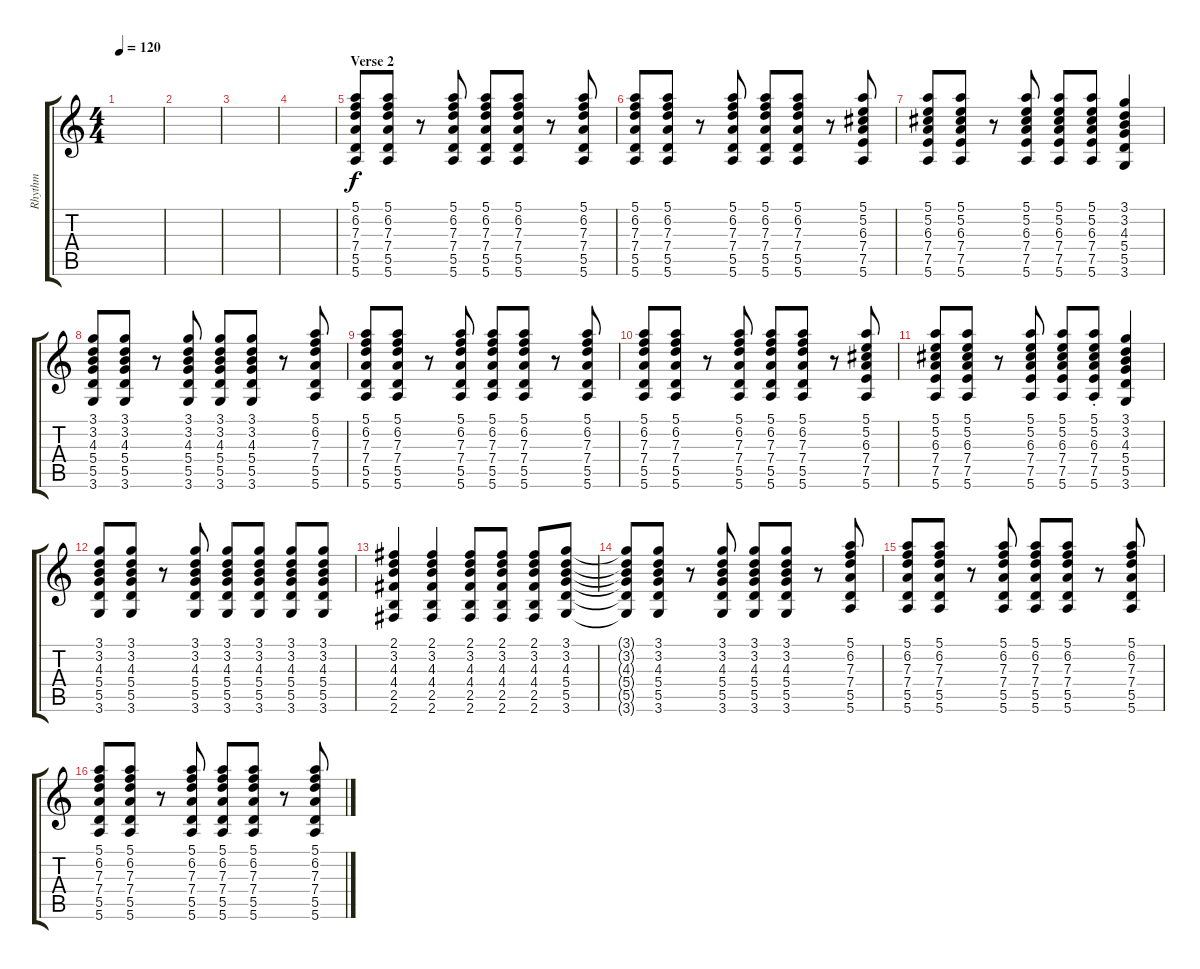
\track ("Rhythm" "Rhythm") {instrument electricguitarjazz}
\staff {score tabs}
\tuning (E4 B3 G3 D3 A2 E2) {hide}
\ts (4 4)
\tempo 120
\clef g2
\ks c
|
|
|
|
\section ("" "Verse 2")
(5.1 6.2 7.3 7.4 5.5 5.6).8 (5.1 6.2 7.3 7.4 5.5 5.6).8 r.8 (5.1 6.2 7.3 7.4 5.5 5.6).8 (5.1 6.2 7.3 7.4 5.5 5.6).8 (5.1 6.2 7.3 7.4 5.5 5.6).8 r.8 (5.1 6.2 7.3 7.4 5.5 5.6).8 |
(5.1 6.2 7.3 7.4 5.5 5.6).8 (5.1 6.2 7.3 7.4 5.5 5.6).8 r.8 (5.1 6.2 7.3 7.4 5.5 5.6).8 (5.1 6.2 7.3 7.4 5.5 5.6).8 (5.1 6.2 7.3 7.4 5.5 5.6).8 r.8 (5.1 5.2 6.3 7.4 7.5 5.6).8 |
(5.1 5.2 6.3 7.4 7.5 5.6).8 (5.1 5.2 6.3 7.4 7.5 5.6).8 r.8 (5.1 5.2 6.3 7.4 7.5 5.6).8 (5.1 5.2 6.3 7.4 7.5 5.6).8 (5.1 5.2 6.3 7.4 7.5 5.6).8 (3.1 3.2 4.3 5.4 5.5 3.6).4 |
(3.1 3.2 4.3 5.4 5.5 3.6).8 (3.1 3.2 4.3 5.4 5.5 3.6).8 r.8 (3.1 3.2 4.3 5.4 5.5 3.6).8 (3.1 3.2 4.3 5.4 5.5 3.6).8 (3.1 3.2 4.3 5.4 5.5 3.6).8 r.8 (5.1 6.2 7.3 7.4 5.5 5.6).8 |
(5.1 6.2 7.3 7.4 5.5 5.6).8 (5.1 6.2 7.3 7.4 5.5 5.6).8 r.8 (5.1 6.2 7.3 7.4 5.5 5.6).8 (5.1 6.2 7.3 7.4 5.5 5.6).8 (5.1 6.2 7.3 7.4 5.5 5.6).8 r.8 (5.1 6.2 7.3 7.4 5.5 5.6).8 |
(5.1 6.2 7.3 7.4 5.5 5.6).8 (5.1 6.2 7.3 7.4 5.5 5.6).8 r.8 (5.1 6.2 7.3 7.4 5.5 5.6).8 (5.1 6.2 7.3 7.4 5.5 5.6).8 (5.1 6.2 7.3 7.4 5.5 5.6).8 r.8 (5.1 5.2 6.3 7.4 7.5 5.6).8 |
(5.1 5.2 6.3 7.4 7.5 5.6).8 (5.1 5.2 6.3 7.4 7.5 5.6).8 r.8 (5.1 5.2 6.3 7.4 7.5 5.6).8 (5.1 5.2 6.3 7.4 7.5 5.6).8 (5.1{st} 5.2{st} 6.3{st} 7.4{st} 7.5{st} 5.6{st}).8 (3.1 3.2 4.3 5.4 5.5 3.6).4 |
(3.1 3.2 4.3 5.4 5.5 3.6).8 (3.1 3.2 4.3 5.4 5.5 3.6).8 r.8 (3.1 3.2 4.3 5.4 5.5 3.6).8 (3.1 3.2 4.3 5.4 5.5 3.6).8 (3.1 3.2 4.3 5.4 5.5 3.6).8 (3.1 3.2 4.3 5.4 5.5 3.6).8 (3.1 3.2 4.3 5.4 5.5 3.6).8 |
(2.1 3.2 4.3 4.4 2.5 2.6).4 (2.1 3.2 4.3 4.4 2.5 2.6).4 (2.1 3.2 4.3 4.4 2.5 2.6).8 (2.1 3.2 4.3 4.4 2.5 2.6).8 (2.1 3.2 4.3 4.4 2.5 2.6).8 (3.1 3.2 4.3 5.4 5.5 3.6).8 |
(3.1{t} 3.2{t} 4.3{t} 5.4{t} 5.5{t} 3.6{t}).8 (3.1 3.2 4.3 5.4 5.5 3.6).8 r.8 (3.1 3.2 4.3 5.4 5.5 3.6).8 (3.1 3.2 4.3 5.4 5.5 3.6).8 (3.1 3.2 4.3 5.4 5.5 3.6).8 r.8 (5.1 6.2 7.3 7.4 5.5 5.6).8 |
(5.1 6.2 7.3 7.4 5.5 5.6).8 (5.1 6.2 7.3 7.4 5.5 5.6).8 r.8 (5.1 6.2 7.3 7.4 5.5 5.6).8 (5.1 6.2 7.3 7.4 5.5 5.6).8 (5.1 6.2 7.3 7.4 5.5 5.6).8 r.8 (5.1 6.2 7.3 7.4 5.5 5.6).8 |
(5.1 6.2 7.3 7.4 5.5 5.6).8 (5.1 6.2 7.3 7.4 5.5 5.6).8 r.8 (5.1 6.2 7.3 7.4 5.5 5.6).8 (5.1 6.2 7.3 7.4 5.5 5.6).8 (5.1 6.2 7.3 7.4 5.5 5.6).8 r.8 (5.1 6.2 7.3 7.4 5.5 5.6).8
